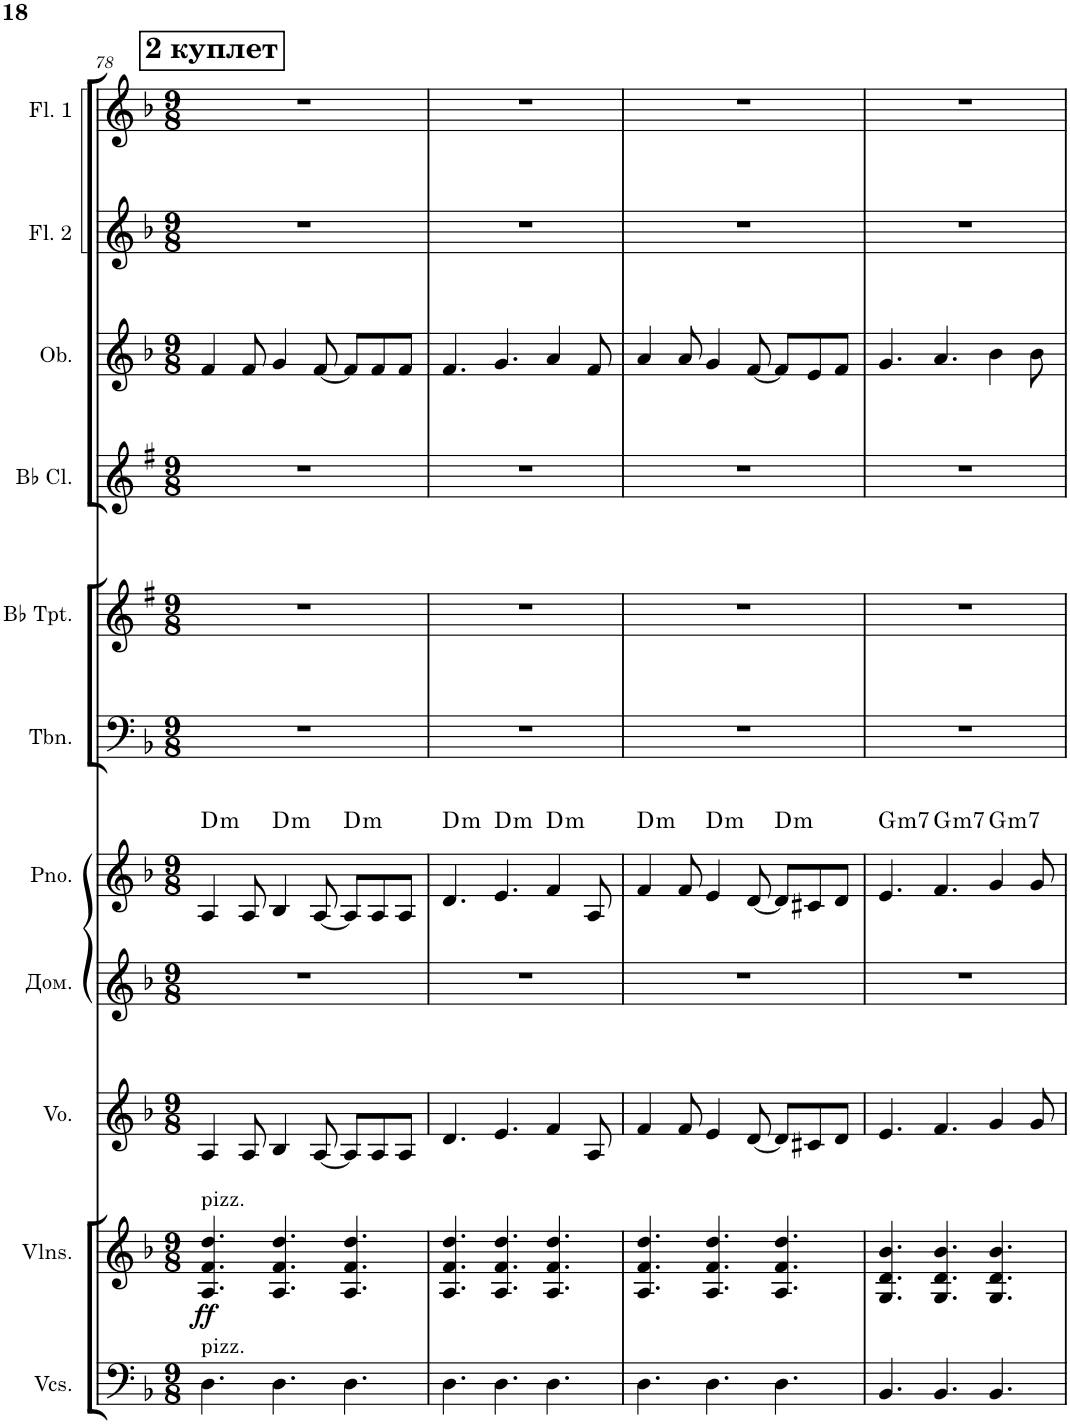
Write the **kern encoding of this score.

**kern	**kern	**dynam	**kern	**kern	**kern	**harte	**kern	**kern	**kern	**kern	**kern	**kern
*part11	*part10	*part10	*part9	*part8	*part7	*part7	*part6	*part5	*part4	*part3	*part2	*part1
*staff11	*staff10	*staff10	*staff9	*staff8	*staff7	*	*staff6	*staff5	*staff4	*staff3	*staff2	*staff1
*I"Violoncellos	*I"Violins	*	*I"Voice	*I"Домра	*I"Piano	*	*I"Trombone	*I"Bb Trumpet	*I"Bb Clarinet	*I"Oboe	*I"Flute 2	*I"Flute 1
*I'Vcs.	*I'Vlns.	*	*I'Vo.	*	*I'Pno.	*	*I'Tbn.	*I'Bb Tpt.	*I'Bb Cl.	*I'Ob.	*I'Fl. 2	*I'Fl. 1
!!LO:PB:g=z
*clefF4	*clefG2	*	*clefG2	*clefG2	*clefG2	*	*clefF4	*clefG2	*clefG2	*clefG2	*clefG2	*clefG2
*	*	*	*	*	*	*	*	*Trd1c2	*Trd1c2	*	*	*
*k[b-]	*k[b-]	*	*k[b-]	*k[b-]	*k[b-]	*	*k[b-]	*k[f#]	*k[f#]	*k[b-]	*k[b-]	*k[b-]
*M9/8	*M9/8	*	*M9/8	*M9/8	*M9/8	*	*M9/8	*M9/8	*M9/8	*M9/8	*M9/8	*M9/8
!!LO:REH:place=s1:a:B:cj:fs=14:t=2 куплет
=78	=78	=78	=78	=78	=78	=78	=78	=78	=78	=78	=78	=78
!	!LO:TX:a:t=pizz.	!	!	!	!	!	!	!	!	!	!	!
!LO:TX:a:t=pizz.	!	!	!	!	!	!	!	!	!	!	!	!
!	!	!LO:DY:b	!	!	!	!LO:H:kt=m	!	!	!	!	!	!
4.D\	4.A/ 4.f/ 4.dd/	ff	4A/	8%9r	4A/	D:min	8%9r	8%9r	8%9r	4f/	8%9r	8%9r
.	.	.	8A/	.	8A/	.	.	.	.	8f/	.	.
!	!	!	!	!	!	!LO:H:kt=m	!	!	!	!	!	!
4.D\	4.A/ 4.f/ 4.dd/	.	4B-/	.	4B-/	D:min	.	.	.	4g/	.	.
.	.	.	[8A/	.	[8A/	.	.	.	.	[8f/	.	.
!	!	!	!	!	!	!LO:H:kt=m	!	!	!	!	!	!
4.D\	4.A/ 4.f/ 4.dd/	.	8A/L]	.	8A/L]	D:min	.	.	.	8f/L]	.	.
.	.	.	8A/	.	8A/	.	.	.	.	8f/	.	.
.	.	.	8A/J	.	8A/J	.	.	.	.	8f/J	.	.
=79	=79	=79	=79	=79	=79	=79	=79	=79	=79	=79	=79	=79
!	!	!	!	!	!	!LO:H:kt=m	!	!	!	!	!	!
4.D\	4.A/ 4.f/ 4.dd/	.	4.d/	8%9r	4.d/	D:min	8%9r	8%9r	8%9r	4.f/	8%9r	8%9r
!	!	!	!	!	!	!LO:H:kt=m	!	!	!	!	!	!
4.D\	4.A/ 4.f/ 4.dd/	.	4.e/	.	4.e/	D:min	.	.	.	4.g/	.	.
!	!	!	!	!	!	!LO:H:kt=m	!	!	!	!	!	!
4.D\	4.A/ 4.f/ 4.dd/	.	4f/	.	4f/	D:min	.	.	.	4a/	.	.
.	.	.	8A/	.	8A/	.	.	.	.	8f/	.	.
=80	=80	=80	=80	=80	=80	=80	=80	=80	=80	=80	=80	=80
!	!	!	!	!	!	!LO:H:kt=m	!	!	!	!	!	!
4.D\	4.A/ 4.f/ 4.dd/	.	4f/	8%9r	4f/	D:min	8%9r	8%9r	8%9r	4a/	8%9r	8%9r
.	.	.	8f/	.	8f/	.	.	.	.	8a/	.	.
!	!	!	!	!	!	!LO:H:kt=m	!	!	!	!	!	!
4.D\	4.A/ 4.f/ 4.dd/	.	4e/	.	4e/	D:min	.	.	.	4g/	.	.
.	.	.	[8d/	.	[8d/	.	.	.	.	[8f/	.	.
!	!	!	!	!	!	!LO:H:kt=m	!	!	!	!	!	!
4.D\	4.A/ 4.f/ 4.dd/	.	8d/L]	.	8d/L]	D:min	.	.	.	8f/L]	.	.
.	.	.	8c#X/	.	8c#X/	.	.	.	.	8e/	.	.
.	.	.	8d/J	.	8d/J	.	.	.	.	8f/J	.	.
=81	=81	=81	=81	=81	=81	=81	=81	=81	=81	=81	=81	=81
!	!	!	!	!	!	!LO:H:kt=m7	!	!	!	!	!	!
4.BB-/	4.G/ 4.d/ 4.b-/	.	4.e/	8%9r	4.e/	G:min7	8%9r	8%9r	8%9r	4.g/	8%9r	8%9r
!	!	!	!	!	!	!LO:H:kt=m7	!	!	!	!	!	!
4.BB-/	4.G/ 4.d/ 4.b-/	.	4.f/	.	4.f/	G:min7	.	.	.	4.a/	.	.
!	!	!	!	!	!	!LO:H:kt=m7	!	!	!	!	!	!
4.BB-/	4.G/ 4.d/ 4.b-/	.	4g/	.	4g/	G:min7	.	.	.	4b-\	.	.
.	.	.	8g/	.	8g/	.	.	.	.	8b-\	.	.
=	=	=	=	=	=	=	=	=	=	=	=	=
*-	*-	*-	*-	*-	*-	*-	*-	*-	*-	*-	*-	*-
